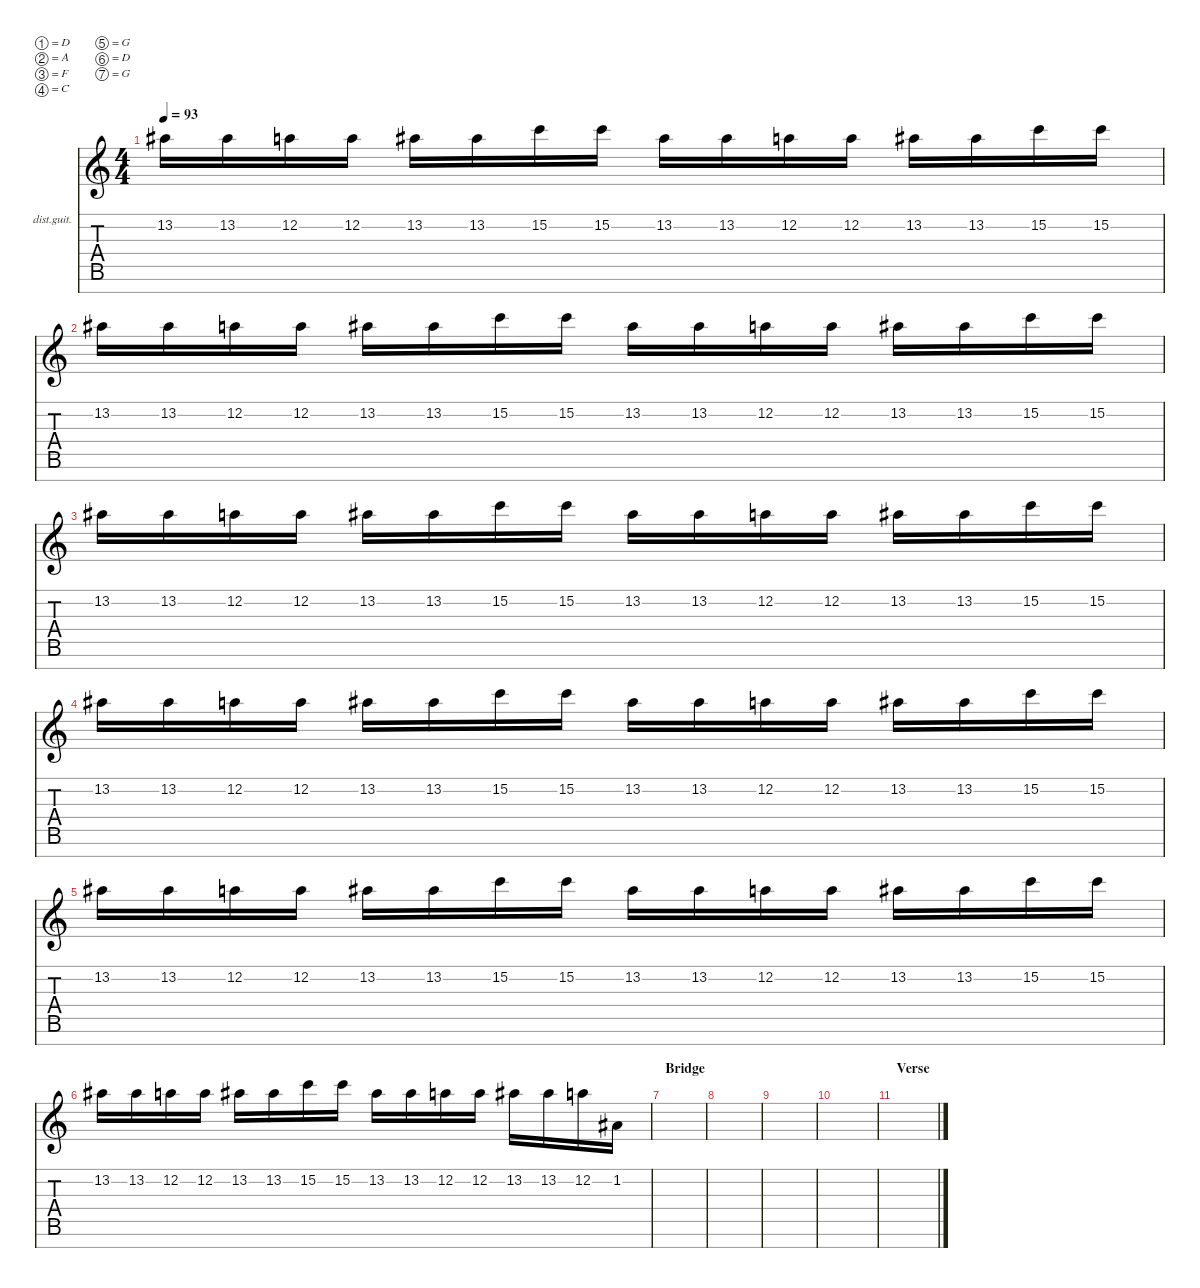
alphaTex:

\defaultSystemsLayout 2
\hideDynamics
\bracketExtendMode nobrackets
\firstSystemTrackNameOrientation horizontal
\otherSystemsTrackNameOrientation horizontal
\track ("Lead" "dist.guit.") {defaultSystemsLayout 2 solo instrument distortionguitar}
\staff {score tabs}
\tuning (D4 A3 F3 C3 G2 D2 G1)
\ts (4 4)
\scale
1.0532
\tempo 93
\accidentals auto
\clef g2
\ottava regular
\simile none
\scale
1.05057
\ks c
13.2{acc #}.16{dy mf instrument distortionguitar beam Down} 13.2{acc #}.16{beam Down} 12.2.16{beam Down} 12.2.16{beam Down} 13.2{acc #}.16{beam Down} 13.2{acc #}.16{beam Down} 15.2.16{beam Down} 15.2.16{beam Down} 13.2{acc #}.16{beam Down} 13.2{acc #}.16{beam Down} 12.2.16{beam Down} 12.2.16{beam Down} 13.2{acc #}.16{beam Down} 13.2{acc #}.16{beam Down} 15.2.16{beam Down} 15.2.16{beam Down} |
\scale
0.946802
\scale
0.949433 13.2{acc #}.16{beam Down} 13.2{acc #}.16{beam Down} 12.2.16{beam Down} 12.2.16{beam Down} 13.2{acc #}.16{beam Down} 13.2{acc #}.16{beam Down} 15.2.16{beam Down} 15.2.16{beam Down} 13.2{acc #}.16{beam Down} 13.2{acc #}.16{beam Down} 12.2.16{beam Down} 12.2.16{beam Down} 13.2{acc #}.16{beam Down} 13.2{acc #}.16{beam Down} 15.2.16{beam Down} 15.2.16{beam Down} |
\scale
1.03306
\scale
1.02254 13.2{acc #}.16{beam Down} 13.2{acc #}.16{beam Down} 12.2.16{beam Down} 12.2.16{beam Down} 13.2{acc #}.16{beam Down} 13.2{acc #}.16{beam Down} 15.2.16{beam Down} 15.2.16{beam Down} 13.2{acc #}.16{beam Down} 13.2{acc #}.16{beam Down} 12.2.16{beam Down} 12.2.16{beam Down} 13.2{acc #}.16{beam Down} 13.2{acc #}.16{beam Down} 15.2.16{beam Down} 15.2.16{beam Down} |
\scale
0.966937
\scale
0.977463 13.2{acc #}.16{beam Down} 13.2{acc #}.16{beam Down} 12.2.16{beam Down} 12.2.16{beam Down} 13.2{acc #}.16{beam Down} 13.2{acc #}.16{beam Down} 15.2.16{beam Down} 15.2.16{beam Down} 13.2{acc #}.16{beam Down} 13.2{acc #}.16{beam Down} 12.2.16{beam Down} 12.2.16{beam Down} 13.2{acc #}.16{beam Down} 13.2{acc #}.16{beam Down} 15.2.16{beam Down} 15.2.16{beam Down} |
\scale
1.03043
\scale
1.03043 13.2{acc #}.16{beam Down} 13.2{acc #}.16{beam Down} 12.2.16{beam Down} 12.2.16{beam Down} 13.2{acc #}.16{beam Down} 13.2{acc #}.16{beam Down} 15.2.16{beam Down} 15.2.16{beam Down} 13.2{acc #}.16{beam Down} 13.2{acc #}.16{beam Down} 12.2.16{beam Down} 12.2.16{beam Down} 13.2{acc #}.16{beam Down} 13.2{acc #}.16{beam Down} 15.2.16{beam Down} 15.2.16{beam Down} |
\scale
0.969568
\scale
0.969568 13.2{acc #}.16{beam Down} 13.2{acc #}.16{beam Down} 12.2.16{beam Down} 12.2.16{beam Down} 13.2{acc #}.16{beam Down} 13.2{acc #}.16{beam Down} 15.2.16{beam Down} 15.2.16{beam Down} 13.2{acc #}.16{beam Down} 13.2{acc #}.16{beam Down} 12.2.16{beam Down} 12.2.16{beam Down} 13.2{acc #}.16{beam Down} 13.2{acc #}.16{beam Down} 12.2.16{beam Down} 1.2{acc #}.16{beam Down} |
\section ("" "Bridge")
\scale
1.03043
\scale
1.03043 |
\scale
0.969568
\scale
0.969568 |
\scale
1.02601
\scale
1.02601 |
\scale
0.973989
\scale
0.973989 |
\section ("" "Verse")
\scale
1.03043
\scale
1.03043 |
\scale
0.969568
\scale
0.969568 |
\scale
1.03043
\scale
1.03043 |
\scale
0.969568
\scale
0.969568 |
\scale
1.03043
\scale
1.03043 |
\scale
0.969568
\scale
0.969568
